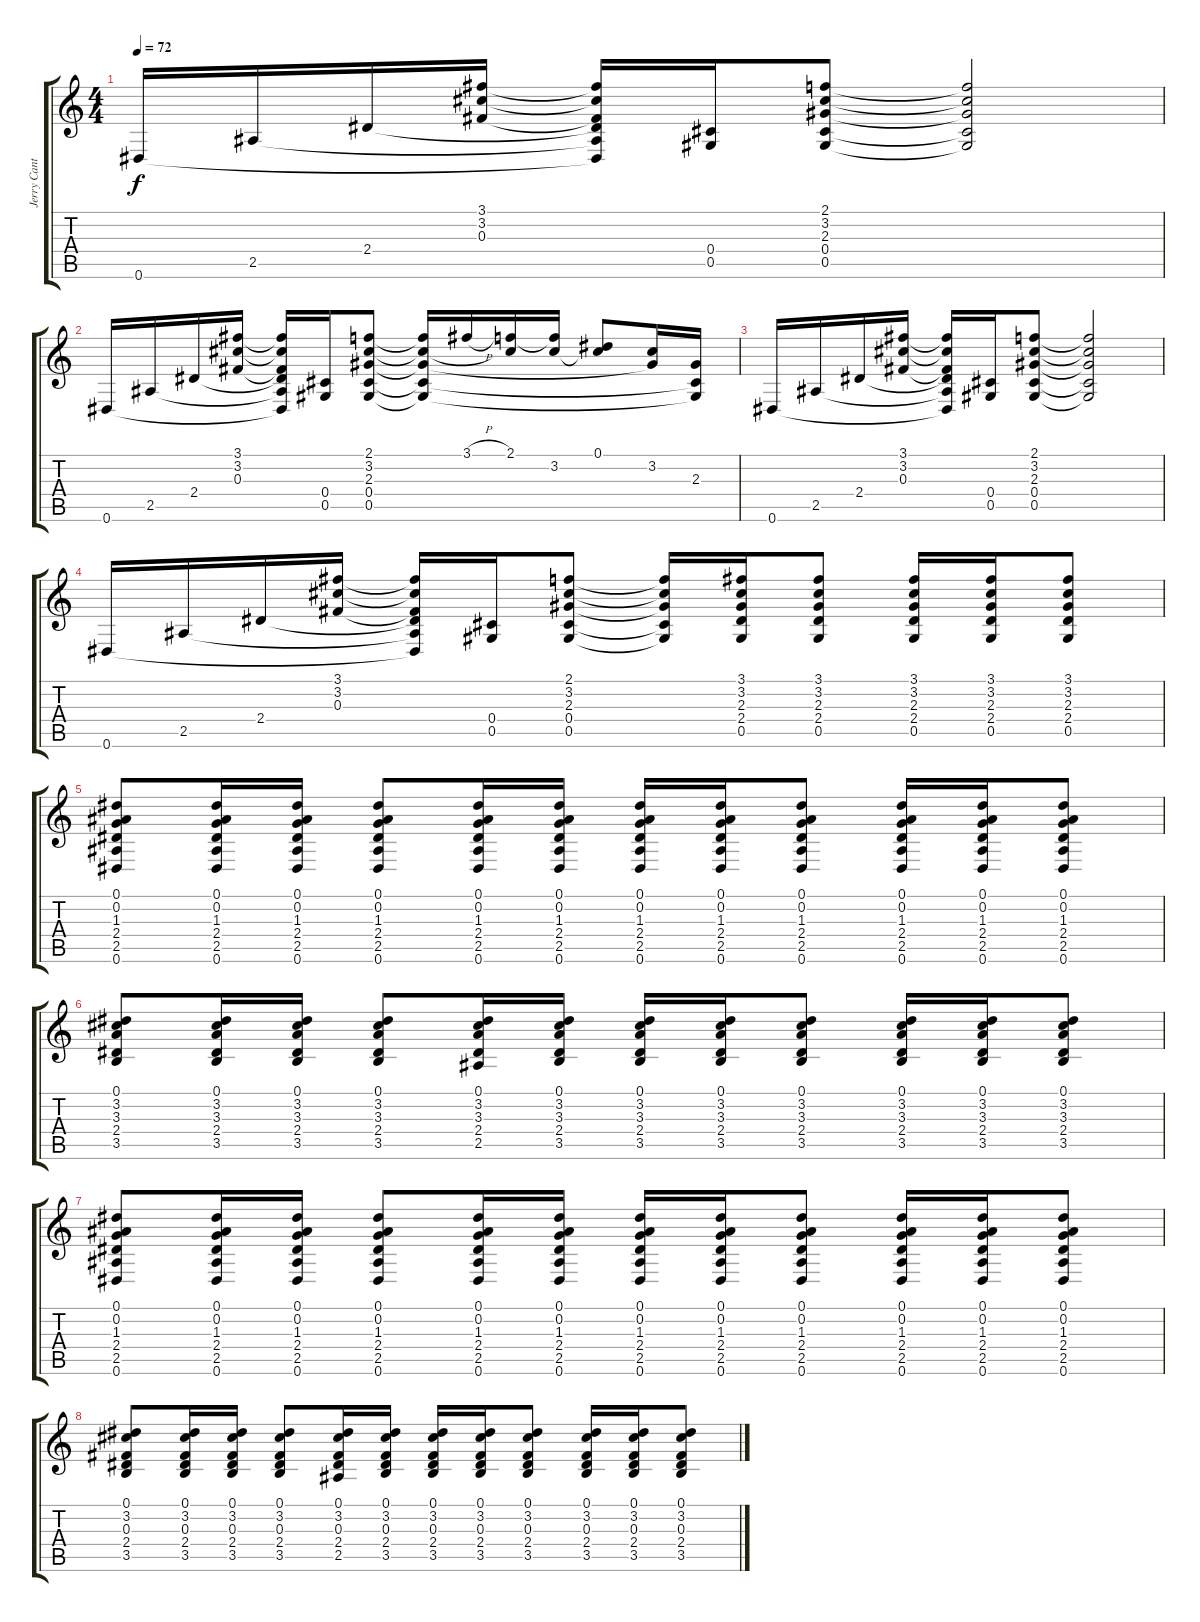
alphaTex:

\track ("Jerry Cantrell - Guitar 3 - Acoustic" "Jerry Cant") {instrument acousticguitarnylon}
\staff {score tabs}
\tuning (Eb4 Bb3 Gb3 Db3 Ab2 Eb2) {hide}
\ts (4 4)
\tempo 72
\clef g2
\ks c
0.6.16{dy f} 2.5.16 2.4.16 (3.1 3.2 0.3).16 (3.1{t} 3.2{t} 0.3{t} 2.4{t} 2.5{t} 0.6{t}).16 (0.4 0.5).16 (2.1 3.2 2.3 0.4 0.5).8 (2.1{t} 3.2{t} 2.3{t} 0.4{t} 0.5{t}).2 |
0.6.16 2.5.16 2.4.16 (3.1 3.2 0.3).16 (3.1{t} 3.2{t} 0.3{t} 2.4{t} 2.5{t} 0.6{t}).16 (0.4 0.5).16 (2.1 3.2 2.3 0.4 0.5).8 (2.1{t} 3.2{t} 2.3{t} 0.4{t} 0.5{t}).16 3.1{h}.16 (2.1 3.2{t}).16 (2.1{t} 3.2).16 (0.1 3.2{t}).8 (3.2 2.3{t}).16 (2.3 0.4{t} 0.5{t}).16 |
0.6.16 2.5.16 2.4.16 (3.1 3.2 0.3).16 (3.1{t} 3.2{t} 0.3{t} 2.4{t} 2.5{t} 0.6{t}).16 (0.4 0.5).16 (2.1 3.2 2.3 0.4 0.5).8 (2.1{t} 3.2{t} 2.3{t} 0.4{t} 0.5{t}).2 |
0.6.16 2.5.16 2.4.16 (3.1 3.2 0.3).16 (3.1{t} 3.2{t} 0.3{t} 2.4{t} 2.5{t} 0.6{t}).16 (0.4 0.5).16 (2.1 3.2 2.3 0.4 0.5).8 (2.1{t} 3.2{t} 2.3{t} 0.4{t} 0.5{t}).16 (3.1 3.2 2.3 2.4 0.5).16 (3.1 3.2 2.3 2.4 0.5).8 (3.1 3.2 2.3 2.4 0.5).16 (3.1 3.2 2.3 2.4 0.5).16 (3.1 3.2 2.3 2.4 0.5).8 |
(0.1 0.2 1.3 2.4 2.5 0.6).8 (0.1 0.2 1.3 2.4 2.5 0.6).16 (0.1 0.2 1.3 2.4 2.5 0.6).16 (0.1 0.2 1.3 2.4 2.5 0.6).8 (0.1 0.2 1.3 2.4 2.5 0.6).16 (0.1 0.2 1.3 2.4 2.5 0.6).16 (0.1 0.2 1.3 2.4 2.5 0.6).16 (0.1 0.2 1.3 2.4 2.5 0.6).16 (0.1 0.2 1.3 2.4 2.5 0.6).8 (0.1 0.2 1.3 2.4 2.5 0.6).16 (0.1 0.2 1.3 2.4 2.5 0.6).16 (0.1 0.2 1.3 2.4 2.5 0.6).8 |
(0.1 3.2 3.3 2.4 3.5).8 (0.1 3.2 3.3 2.4 3.5).16 (0.1 3.2 3.3 2.4 3.5).16 (0.1 3.2 3.3 2.4 3.5).8 (0.1 3.2 3.3 2.4 2.5).16 (0.1 3.2 3.3 2.4 3.5).16 (0.1 3.2 3.3 2.4 3.5).16 (0.1 3.2 3.3 2.4 3.5).16 (0.1 3.2 3.3 2.4 3.5).8 (0.1 3.2 3.3 2.4 3.5).16 (0.1 3.2 3.3 2.4 3.5).16 (0.1 3.2 3.3 2.4 3.5).8 |
(0.1 0.2 1.3 2.4 2.5 0.6).8 (0.1 0.2 1.3 2.4 2.5 0.6).16 (0.1 0.2 1.3 2.4 2.5 0.6).16 (0.1 0.2 1.3 2.4 2.5 0.6).8 (0.1 0.2 1.3 2.4 2.5 0.6).16 (0.1 0.2 1.3 2.4 2.5 0.6).16 (0.1 0.2 1.3 2.4 2.5 0.6).16 (0.1 0.2 1.3 2.4 2.5 0.6).16 (0.1 0.2 1.3 2.4 2.5 0.6).8 (0.1 0.2 1.3 2.4 2.5 0.6).16 (0.1 0.2 1.3 2.4 2.5 0.6).16 (0.1 0.2 1.3 2.4 2.5 0.6).8 |
(0.1 3.2 0.3 2.4 3.5).8 (0.1 3.2 0.3 2.4 3.5).16 (0.1 3.2 0.3 2.4 3.5).16 (0.1 3.2 0.3 2.4 3.5).8 (0.1 3.2 0.3 2.4 2.5).16 (0.1 3.2 0.3 2.4 3.5).16 (0.1 3.2 0.3 2.4 3.5).16 (0.1 3.2 0.3 2.4 3.5).16 (0.1 3.2 0.3 2.4 3.5).8 (0.1 3.2 0.3 2.4 3.5).16 (0.1 3.2 0.3 2.4 3.5).16 (0.1 3.2 0.3 2.4 3.5).8
